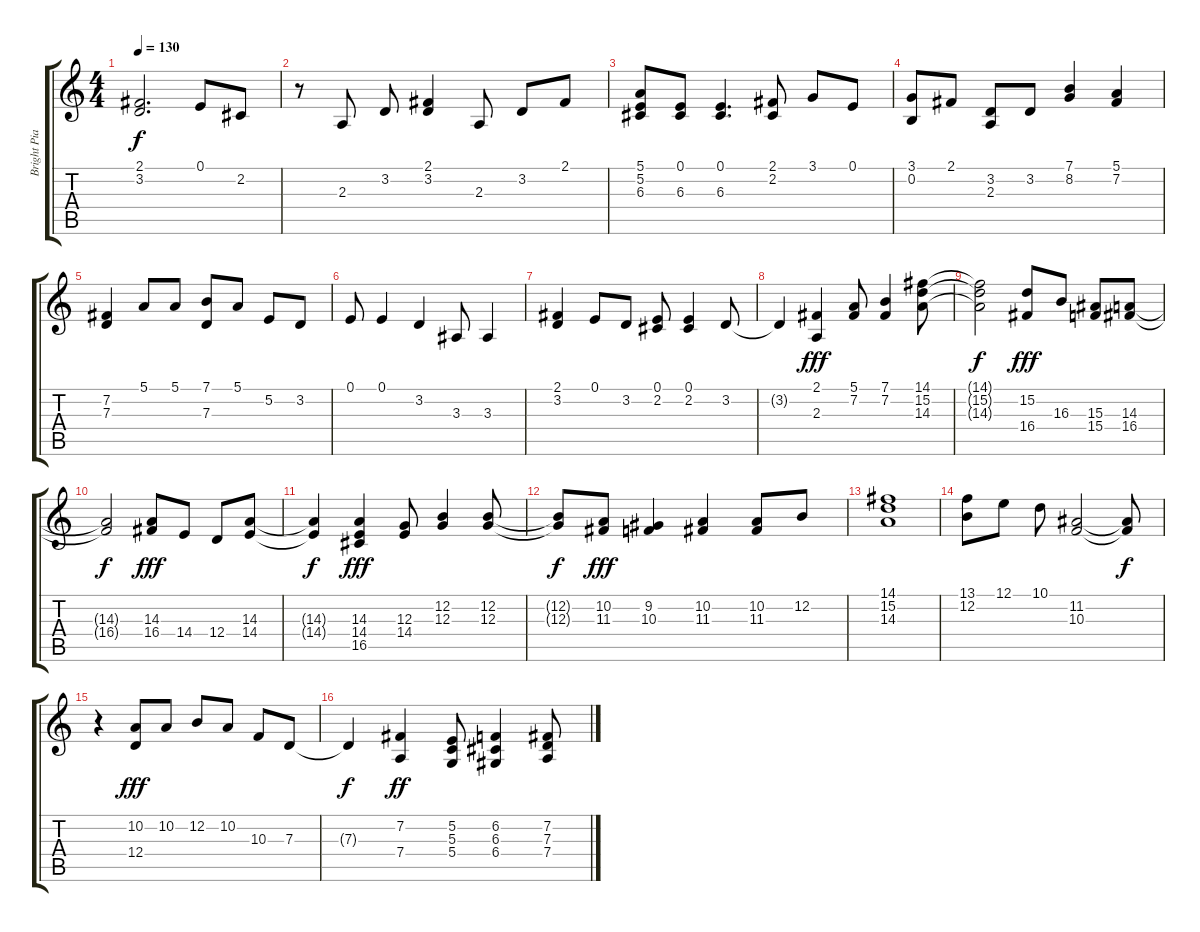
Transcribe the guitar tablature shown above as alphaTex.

\track ("Bright Piano" "Bright Pia") {instrument brightacousticpiano}
\staff {score tabs}
\tuning (E4 B3 G3 D3 A2 E2) {hide}
\ts (4 4)
\tempo 130
\clef g2
\ks c
(2.1 3.2).2{d dy f} 0.1.8 2.2.8 |
r.8 2.3.8 3.2.8 (2.1 3.2).4 2.3.8 3.2.8 2.1.8 |
(5.1 5.2 6.3).8 (0.1 6.3).8 (0.1 6.3).4{d} (2.1 2.2).8 3.1.8 0.1.8 |
(3.1 0.2).8 2.1.8 (3.2 2.3).8 3.2.8 (7.1 8.2).4 (5.1 7.2).4 |
(7.2 7.3).4 5.1.8 5.1.8 (7.1 7.3).8 5.1.8 5.2.8 3.2.8 |
0.1.8 0.1.4 3.2.4 3.3.8 3.3.4 |
(2.1 3.2).4 0.1.8 3.2.8 (0.1 2.2).8 (0.1 2.2).4 3.2.8 |
3.2{t}.4 (2.1 2.3).4{dy fff volume 16} (5.1 7.2).8 (7.1 7.2).4 (14.1 15.2 14.3).8 |
(14.1{t} 15.2{t} 14.3{t}).2{dy f} (15.2 16.4).8{dy fff} 16.3.8 (15.3 15.4).8 (14.3 16.4).8 |
(14.3{t} 16.4{t}).2{dy f} (14.3 16.4).8{dy fff} 14.4.8 12.4.8 (14.3 14.4).8 |
(14.3{t} 14.4{t}).4{dy f} (14.3 14.4 16.5).4{dy fff} (12.3 14.4).8 (12.2 12.3).4 (12.2 12.3).8 |
(12.2{t} 12.3{t}).8{dy f} (10.2 11.3).8{dy fff} (9.2 10.3).4 (10.2 11.3).4 (10.2 11.3).8 12.2.8 |
(14.1 15.2 14.3).1 |
(13.1 12.2).8 12.1.8 10.1.8 (11.2 10.3).2 (11.2{t} 10.3{t}).8{dy f} |
r.4 (10.2 12.4).8{dy fff} 10.2.8 12.2.8 10.2.8 10.3.8 7.3.8 |
7.3{t}.4{dy f} (7.2 7.4).4{dy ff volume 11} (5.2 5.3 5.4).8 (6.2 6.3 6.4).4 (7.2 7.3 7.4).8
